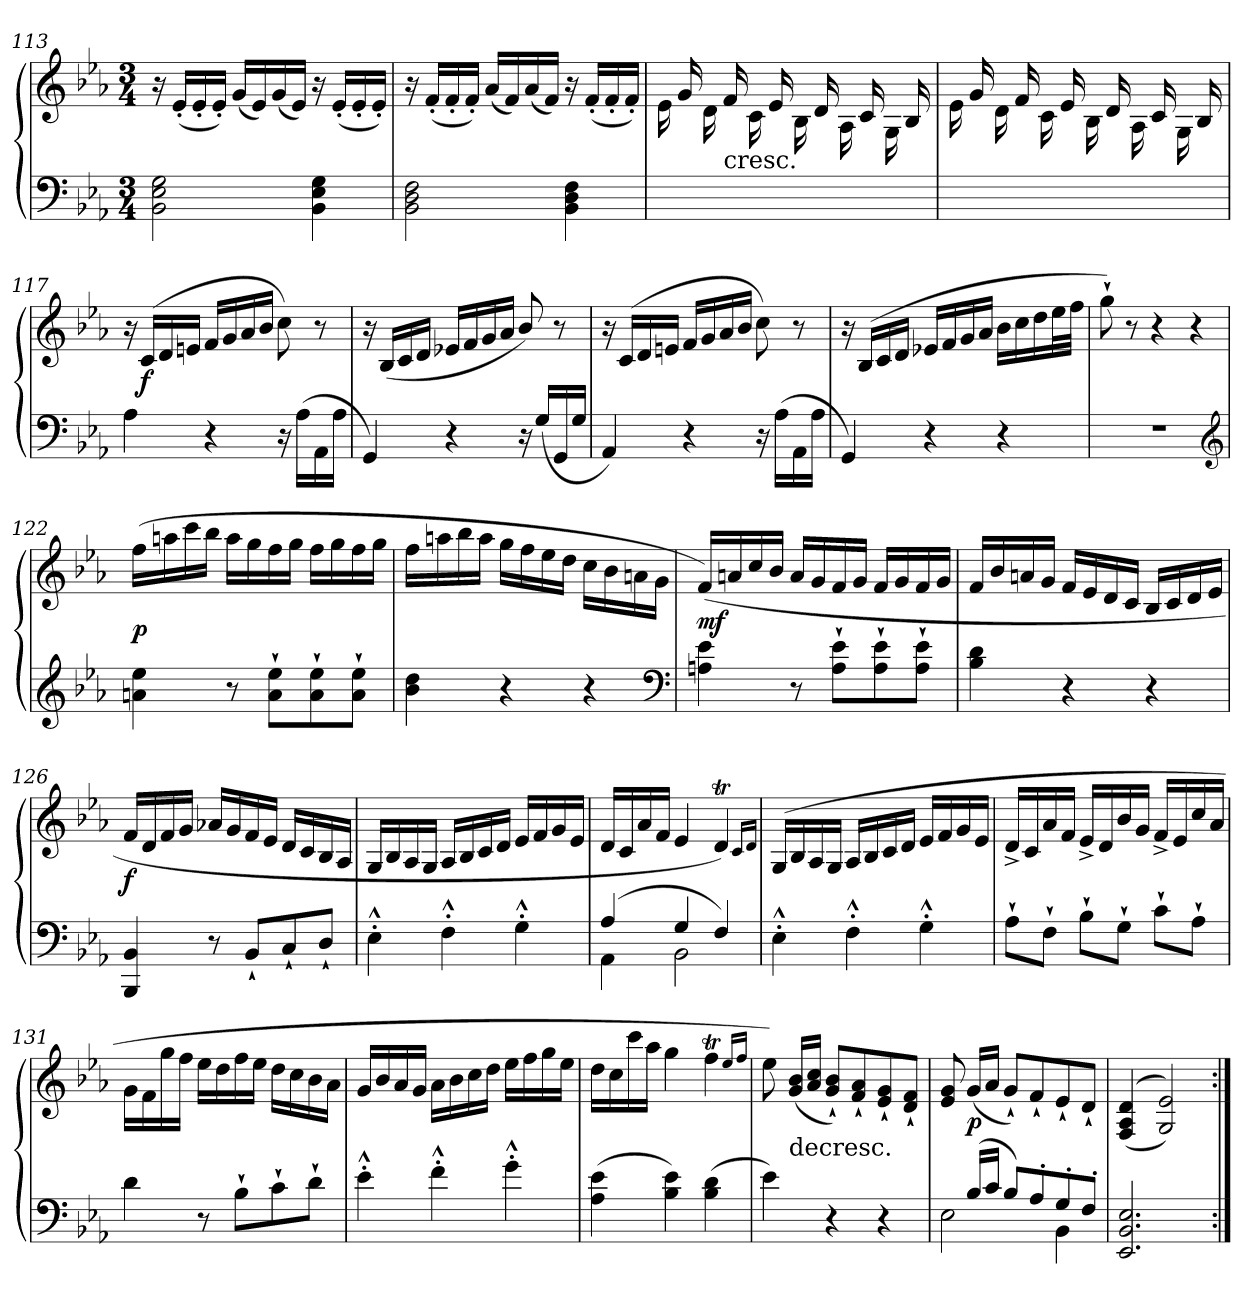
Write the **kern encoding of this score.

**kern	**kern	**dynam
*part1	*part1	*part1
*staff2	*staff1	*staff1/2
!!LO:LB:g=z
*clefF4	*clefG2	*
*k[b-e-a-]	*k[b-e-a-]	*
*E-:	*E-:	*
*M3/4	*M3/4	*
=113	=113	=113
2BB- 2E- 2G	16r	.
.	(16e-'LL	.
.	16e-'	.
.	16e-'JJ)	.
.	(16gLL	.
.	16e-)	.
.	(16g	.
.	16e-JJ)	.
4BB- 4E- 4G	16r	.
.	(16e-'LL	.
.	16e-'	.
.	16e-'JJ)	.
=114	=114	=114
2BB- 2D 2F	16r	.
.	(16f'LL	.
.	16f'	.
.	16f'JJ)	.
.	(16a-LL	.
.	16f)	.
.	(16a-	.
.	16fJJ)	.
4BB- 4D 4F	16r	.
.	(16f'LL	.
.	16f'	.
.	16f'JJ)	.
=115	=115	=115
2.ryy	16e-\	.
.	16g	.
.	16d\	.
!	!LO:TX:c:t=cresc.	!
.	16f	.
.	16c\	.
.	16e-	.
.	16B-\	.
.	16d	.
.	16A-\	.
.	16c	.
.	16G\	.
.	16B-	.
=116	=116	=116
2.ryy	16e-\	.
.	16g	.
.	16d\	.
.	16f	.
.	16c\	.
.	16e-	.
.	16B-\	.
.	16d	.
.	16A-\	.
.	16c	.
.	16G\	.
.	16B-	.
!!LO:LB:g=z
=117	=117	=117
4A-	16r	.
.	(16cLL	f
.	16d	.
.	16enJJ	.
4r	16fLL	.
.	16g	.
.	16a-	.
.	16b-JJ	.
16r	8cc)	.
(16A-LL	.	.
16AA-	8r	.
16A-JJ	.	.
=118	=118	=118
4GG)	16r	.
.	(16B-LL	.
.	16c	.
.	16dJJ	.
4r	16e-XLL	.
.	16f	.
.	16g	.
.	16a-JJ	.
16r	8b-/)	.
(16GLL	.	.
16GG	8r	.
16GJJ	.	.
=119	=119	=119
4AA-)	16r	.
.	(16cLL	.
.	16d	.
.	16enJJ	.
4r	16fLL	.
.	16g	.
.	16a-	.
.	16b-JJ	.
16r	8cc)	.
(16A-LL	.	.
16AA-	8r	.
16A-JJ	.	.
=120	=120	=120
4GG)	16r	.
.	(16B-LL	.
.	16c	.
.	16dJJ	.
4r	16e-XLL	.
.	16f	.
.	16g	.
.	16a-JJ	.
4r	16b-LL	.
.	16cc	.
.	16dd	.
.	32ee-L	.
.	32ffJJJ	.
=121	=121	=121
2.r	8gg`)	.
.	8r	.
.	4r	.
.	4r	.
*clefG2	*	*
!!LO:LB:g=z
=122	=122	=122
4an 4ee-	(16ffLL	p
.	16aan	.
.	16ccc	.
.	16bb-JJ	.
8r	16aaLL	.
.	16gg	.
8a` 8ee-`L	16ff	.
.	16ggJJ	.
8a` 8ee-`	16ffLL	.
.	16gg	.
8a` 8ee-`J	16ff	.
.	16ggJJ	.
=123	=123	=123
4b- 4dd	16ffLL	.
.	16aan	.
.	16bb-	.
.	16aaJJ	.
4r	16ggLL	.
.	16ff	.
.	16ee-	.
.	16ddJJ	.
4r	16cc\LL	.
.	16b-\	.
.	16an\	.
.	16g\JJ	.
*clefF4	*	*
=124	=124	=124
4An 4e-	(>16fLL)	mf
.	16an	.
.	16cc	.
.	16b-JJ	.
8r	16aLL	.
.	16g	.
8A` 8e-`L	16f	.
.	16gJJ	.
8A` 8e-`	16fLL	.
.	16g	.
8A` 8e-`J	16f	.
.	16gJJ	.
=125	=125	=125
4B- 4d	16fLL	.
.	16b-	.
.	16an	.
.	16gJJ	.
4r	16fLL	.
.	16e-	.
.	16d	.
.	16cJJ	.
4r	16B-LL	.
.	16c	.
.	16d	.
.	16e-JJ	.
!!LO:LB:g=z
=126	=126	=126
4BBB- 4BB-	16fLL	f
.	16d	.
.	16f	.
.	16gJJ	.
8r	16a-XLL	.
.	16g	.
8BB-`L	16f	.
.	16e-JJ	.
8C`	16dLL	.
.	16c	.
8D`J	16B-	.
.	16A-JJ	.
=127	=127	=127
4E-'^^	16GLL	.
.	16B-	.
.	16A-	.
.	16GJJ	.
4F'^^	16A-LL	.
.	16B-	.
.	16c	.
.	16dJJ	.
4G'^^	16e-LL	.
.	16f	.
.	16g	.
.	16e-JJ	.
=128	=128	=128
*^	*	*
(4A-	4AA-	16dLL	.
.	.	16c	.
.	.	16a-	.
.	.	16fJJ	.
4G	2BB-	4e-	.
4F)	.	4dt)	.
*v	*v	*	*
.	16qc/LL	.
.	16qd/JJ	.
=129	=129	=129
4E-'^^	(16GLL	.
.	16B-	.
.	16A-	.
.	16GJJ	.
4F'^^	16A-LL	.
.	16B-	.
.	16c	.
.	16dJJ	.
4G'^^	16e-LL	.
.	16f	.
.	16g	.
.	16e-JJ	.
=130	=130	=130
8A-`L	16d^LL	.
.	16c	.
8F`J	16a-	.
.	16fJJ	.
8B-`L	16e-^LL	.
.	16d	.
8G`J	16b-	.
.	16gJJ	.
8c`L	16f^LL	.
.	16e-	.
8A-`J	16cc	.
.	16a-JJ	.
!!LO:LB:g=z
=131	=131	=131
4d	16gLL	.
.	16f	.
.	16gg	.
.	16ffJJ	.
8r	16ee-LL	.
.	16dd	.
8B-`L	16ff	.
.	16ee-JJ	.
8c`	16ddLL	.
.	16cc	.
8d`J	16b-	.
.	16a-JJ	.
=132	=132	=132
4e-'^^	16gLL	.
.	16b-	.
.	16a-	.
.	16gJJ	.
4f'^^	16a-LL	.
.	16b-	.
.	16cc	.
.	16ddJJ	.
4g'^^	16ee-LL	.
.	16ff	.
.	16gg	.
.	16ee-JJ	.
=133	=133	=133
(<4A- 4e-	16ddLL	.
.	16cc	.
.	16ccc	.
.	16aa-JJ	.
4B- 4e-)	4gg	.
(4B- 4d	4ffT	.
.	16qee-/LL	.
.	16qff/JJ	.
=134	=134	=134
4e-)	8ee-)	.
!	!LO:TX:c:t=decresc.	!
.	(16g 16b-LL	.
.	16a- 16ccJJ	.
4r	8g` 8b-`L)	.
.	8f` 8a-`	.
4r	8e-` 8g`	.
.	8d` 8f`J	.
=135	=135	=135
*^	*	*
8ryy	2E-	8e- 8g	.
(16B-LL	.	(16gLL	p
16cJJ	.	16a-JJ	.
8B-L)	.	8g`L)	.
8A-'	.	8f`	.
8G'	4BB-	8e-`	.
8F'J	.	8d`J	.
*v	*v	*	*
=136	=136	=136
2.EE- 2.BB- 2.E-	(<(>4F 4A- 4d	.
.	2G 2e-))	.
=:|!	=:|!	=:|!
*-	*-	*-
